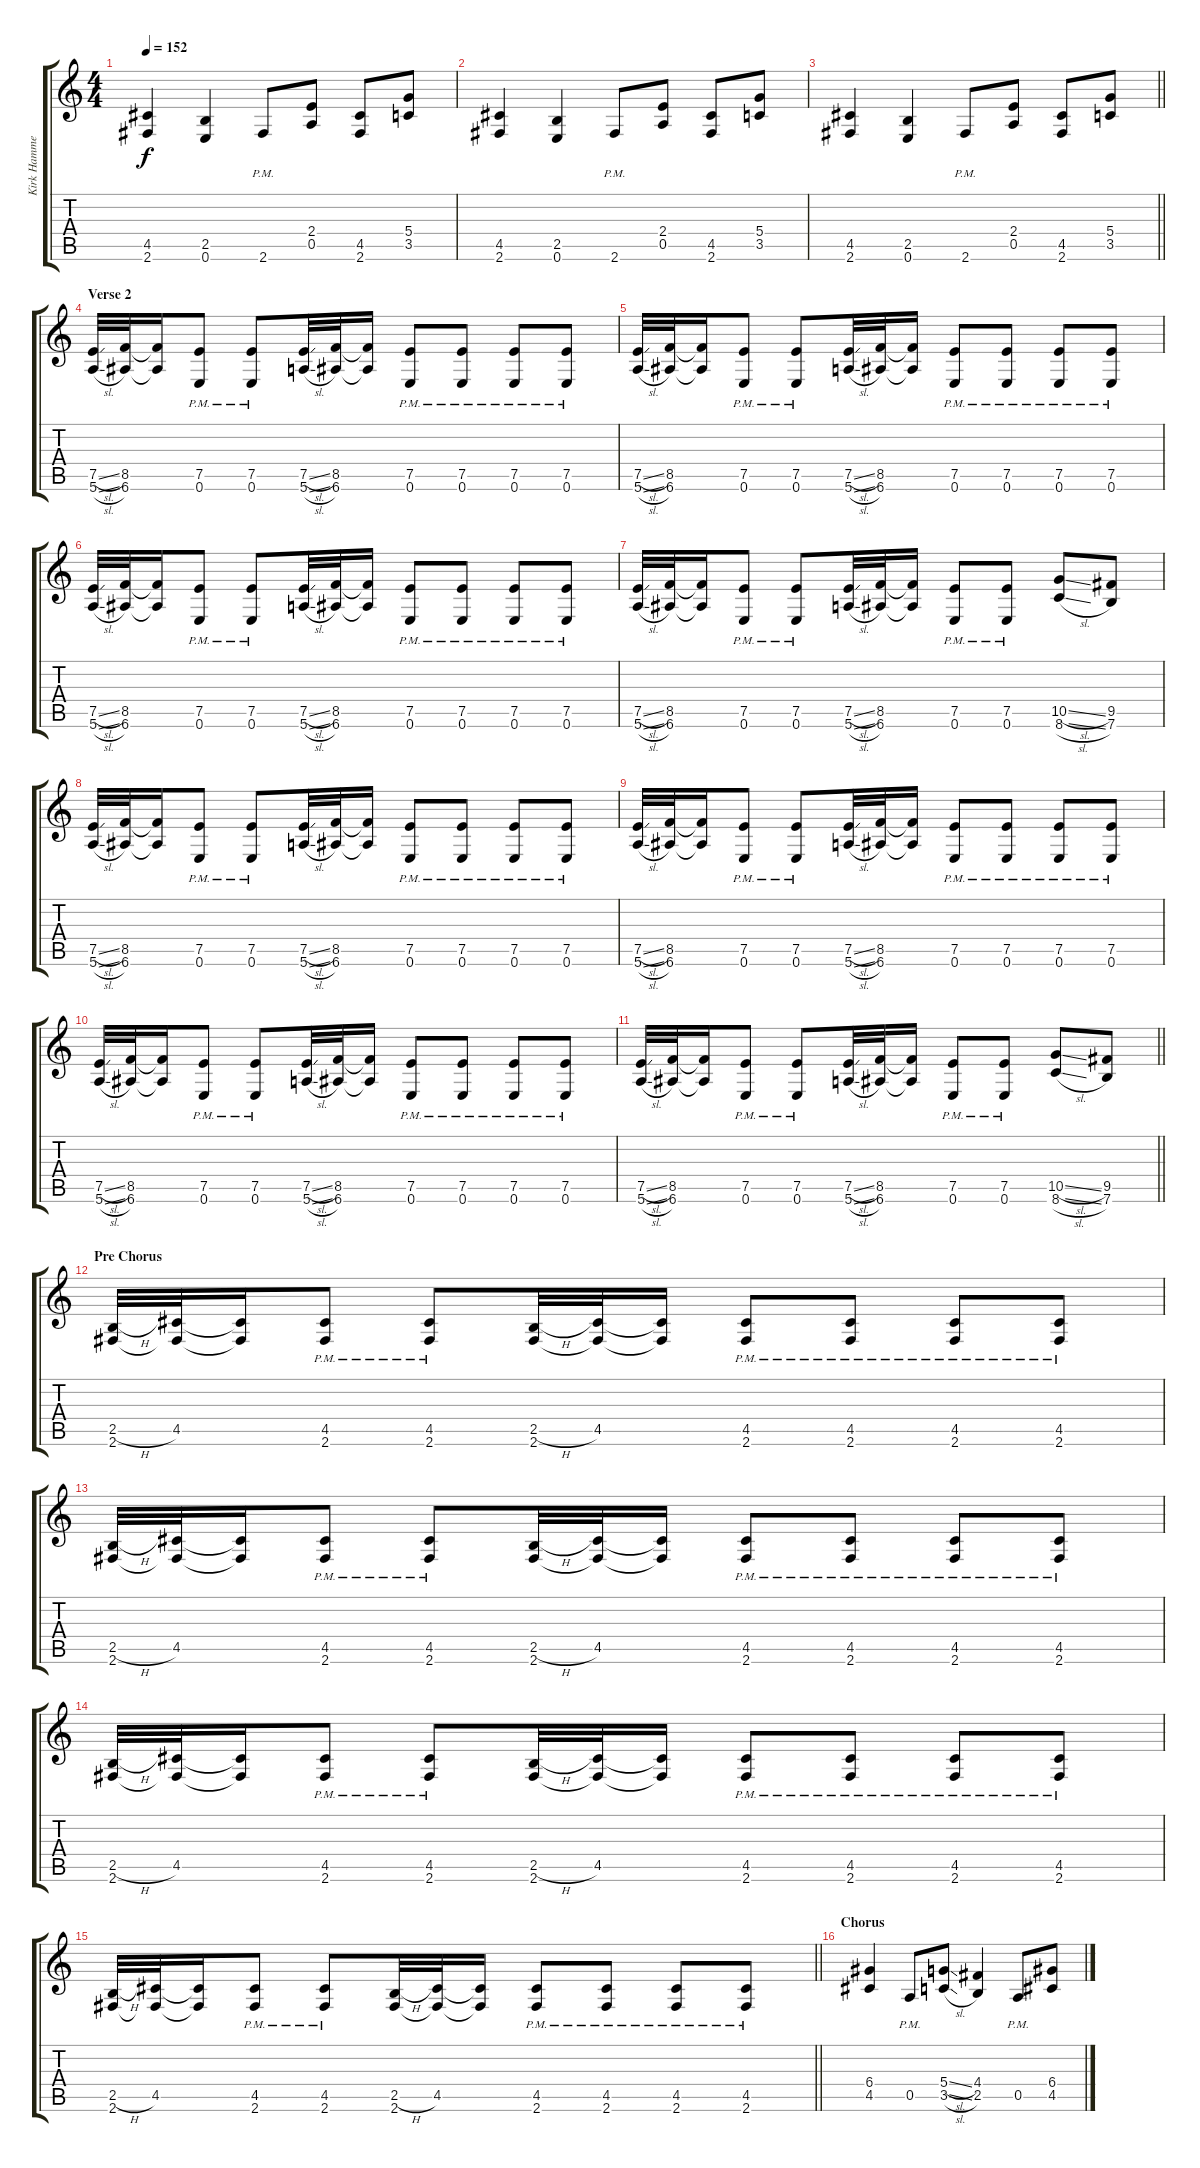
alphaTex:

\track ("Kirk Hammet" "Kirk Hamme") {instrument distortionguitar}
\staff {score tabs}
\tuning (E4 B3 G3 D3 A2 E2) {hide}
\ts (4 4)
\tempo 152
\clef g2
\ks c
(4.5 2.6).4{dy f} (2.5 0.6).4 2.6{pm}.8 (2.4 0.5).8 (4.5 2.6).8 (5.4 3.5).8 |
(4.5 2.6).4 (2.5 0.6).4 2.6{pm}.8 (2.4 0.5).8 (4.5 2.6).8 (5.4 3.5).8 |
\barLineRight lightlight
(4.5 2.6).4 (2.5 0.6).4 2.6{pm}.8 (2.4 0.5).8 (4.5 2.6).8 (5.4 3.5).8 |
\section ("" "Verse 2")
(7.5{sl} 5.6{sl}).32 (8.5 6.6).32 (8.5{t} 6.6{t}).16 (7.5{pm} 0.6{pm}).8 (7.5{pm} 0.6{pm}).8 (7.5{sl} 5.6{sl}).32 (8.5 6.6).32 (8.5{t} 6.6{t}).16 (7.5{pm} 0.6{pm}).8 (7.5{pm} 0.6{pm}).8 (7.5{pm} 0.6{pm}).8 (7.5{pm} 0.6{pm}).8 |
(7.5{sl} 5.6{sl}).32 (8.5 6.6).32 (8.5{t} 6.6{t}).16 (7.5{pm} 0.6{pm}).8 (7.5{pm} 0.6{pm}).8 (7.5{sl} 5.6{sl}).32 (8.5 6.6).32 (8.5{t} 6.6{t}).16 (7.5{pm} 0.6{pm}).8 (7.5{pm} 0.6{pm}).8 (7.5{pm} 0.6{pm}).8 (7.5{pm} 0.6{pm}).8 |
(7.5{sl} 5.6{sl}).32 (8.5 6.6).32 (8.5{t} 6.6{t}).16 (7.5{pm} 0.6{pm}).8 (7.5{pm} 0.6{pm}).8 (7.5{sl} 5.6{sl}).32 (8.5 6.6).32 (8.5{t} 6.6{t}).16 (7.5{pm} 0.6{pm}).8 (7.5{pm} 0.6{pm}).8 (7.5{pm} 0.6{pm}).8 (7.5{pm} 0.6{pm}).8 |
(7.5{sl} 5.6{sl}).32 (8.5 6.6).32 (8.5{t} 6.6{t}).16 (7.5{pm} 0.6{pm}).8 (7.5{pm} 0.6{pm}).8 (7.5{sl} 5.6{sl}).32 (8.5 6.6).32 (8.5{t} 6.6{t}).16 (7.5{pm} 0.6{pm}).8 (7.5{pm} 0.6{pm}).8 (10.5{sl} 8.6{sl}).8 (9.5 7.6).8 |
(7.5{sl} 5.6{sl}).32 (8.5 6.6).32 (8.5{t} 6.6{t}).16 (7.5{pm} 0.6{pm}).8 (7.5{pm} 0.6{pm}).8 (7.5{sl} 5.6{sl}).32 (8.5 6.6).32 (8.5{t} 6.6{t}).16 (7.5{pm} 0.6{pm}).8 (7.5{pm} 0.6{pm}).8 (7.5{pm} 0.6{pm}).8 (7.5{pm} 0.6{pm}).8 |
(7.5{sl} 5.6{sl}).32 (8.5 6.6).32 (8.5{t} 6.6{t}).16 (7.5{pm} 0.6{pm}).8 (7.5{pm} 0.6{pm}).8 (7.5{sl} 5.6{sl}).32 (8.5 6.6).32 (8.5{t} 6.6{t}).16 (7.5{pm} 0.6{pm}).8 (7.5{pm} 0.6{pm}).8 (7.5{pm} 0.6{pm}).8 (7.5{pm} 0.6{pm}).8 |
(7.5{sl} 5.6{sl}).32 (8.5 6.6).32 (8.5{t} 6.6{t}).16 (7.5{pm} 0.6{pm}).8 (7.5{pm} 0.6{pm}).8 (7.5{sl} 5.6{sl}).32 (8.5 6.6).32 (8.5{t} 6.6{t}).16 (7.5{pm} 0.6{pm}).8 (7.5{pm} 0.6{pm}).8 (7.5{pm} 0.6{pm}).8 (7.5{pm} 0.6{pm}).8 |
\barLineRight lightlight
(7.5{sl} 5.6{sl}).32 (8.5 6.6).32 (8.5{t} 6.6{t}).16 (7.5{pm} 0.6{pm}).8 (7.5{pm} 0.6{pm}).8 (7.5{sl} 5.6{sl}).32 (8.5 6.6).32 (8.5{t} 6.6{t}).16 (7.5{pm} 0.6{pm}).8 (7.5{pm} 0.6{pm}).8 (10.5{sl} 8.6{sl}).8 (9.5 7.6).8 |
\section ("" "Pre Chorus")
(2.5{h} 2.6).32 (4.5 2.6{t}).32 (4.5{t} 2.6{t}).16 (4.5{pm} 2.6{pm}).8 (4.5{pm} 2.6{pm}).8 (2.5{h} 2.6).32 (4.5 2.6{t}).32 (4.5{t} 2.6{t}).16 (4.5{pm} 2.6{pm}).8 (4.5{pm} 2.6{pm}).8 (4.5{pm} 2.6{pm}).8 (4.5{pm} 2.6{pm}).8 |
(2.5{h} 2.6).32 (4.5 2.6{t}).32 (4.5{t} 2.6{t}).16 (4.5{pm} 2.6{pm}).8 (4.5{pm} 2.6{pm}).8 (2.5{h} 2.6).32 (4.5 2.6{t}).32 (4.5{t} 2.6{t}).16 (4.5{pm} 2.6{pm}).8 (4.5{pm} 2.6{pm}).8 (4.5{pm} 2.6{pm}).8 (4.5{pm} 2.6{pm}).8 |
(2.5{h} 2.6).32 (4.5 2.6{t}).32 (4.5{t} 2.6{t}).16 (4.5{pm} 2.6{pm}).8 (4.5{pm} 2.6{pm}).8 (2.5{h} 2.6).32 (4.5 2.6{t}).32 (4.5{t} 2.6{t}).16 (4.5{pm} 2.6{pm}).8 (4.5{pm} 2.6{pm}).8 (4.5{pm} 2.6{pm}).8 (4.5{pm} 2.6{pm}).8 |
\barLineRight lightlight
(2.5{h} 2.6).32 (4.5 2.6{t}).32 (4.5{t} 2.6{t}).16 (4.5{pm} 2.6{pm}).8 (4.5{pm} 2.6{pm}).8 (2.5{h} 2.6).32 (4.5 2.6{t}).32 (4.5{t} 2.6{t}).16 (4.5{pm} 2.6{pm}).8 (4.5{pm} 2.6{pm}).8 (4.5{pm} 2.6{pm}).8 (4.5{pm} 2.6{pm}).8 |
\section ("" "Chorus")
(6.4 4.5).4 0.5{pm}.8 (5.4{sl} 3.5{sl}).8 (4.4 2.5).4 0.5{pm}.8 (6.4 4.5).8
